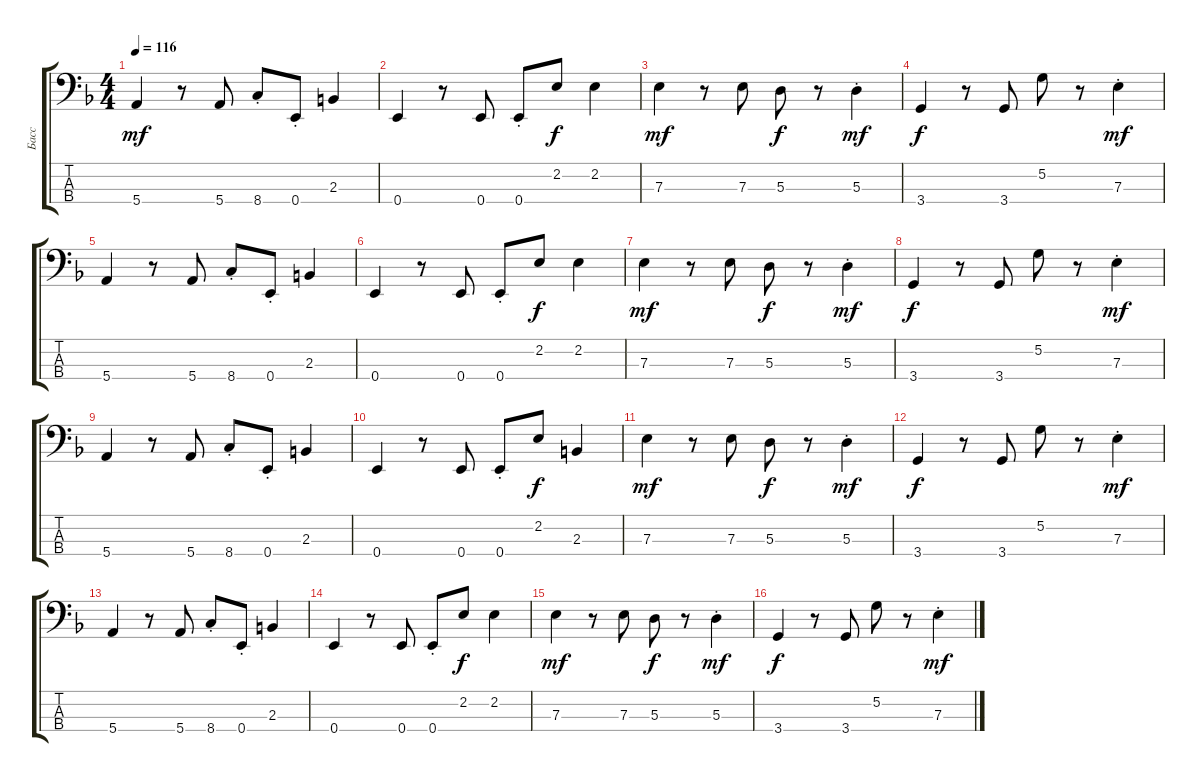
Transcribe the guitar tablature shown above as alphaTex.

\track ("Басс" "Басс") {instrument electricbasspick}
\staff {score tabs}
\tuning (G2 D2 A1 E1) {hide}
\ts (4 4)
\tempo 116
\clef f4
\ks dminor
5.4.4{dy mf} r.8 5.4.8 8.4{st}.8 0.4{st}.8 2.3.4 |
0.4.4 r.8 0.4.8 0.4{st}.8 2.2.8{dy f} 2.2.4 |
7.3.4{dy mf} r.8 7.3.8 5.3.8{dy f} r.8 5.3{st}.4{dy mf} |
3.4.4{dy f} r.8 3.4.8 5.2.8 r.8 7.3{st}.4{dy mf} |
5.4.4 r.8 5.4.8 8.4{st}.8 0.4{st}.8 2.3.4 |
0.4.4 r.8 0.4.8 0.4{st}.8 2.2.8{dy f} 2.2.4 |
7.3.4{dy mf} r.8 7.3.8 5.3.8{dy f} r.8 5.3{st}.4{dy mf} |
3.4.4{dy f} r.8 3.4.8 5.2.8 r.8 7.3{st}.4{dy mf} |
5.4.4 r.8 5.4.8 8.4{st}.8 0.4{st}.8 2.3.4 |
0.4.4 r.8 0.4.8 0.4{st}.8 2.2.8{dy f} 2.3.4 |
7.3.4{dy mf} r.8 7.3.8 5.3.8{dy f} r.8 5.3{st}.4{dy mf} |
3.4.4{dy f} r.8 3.4.8 5.2.8 r.8 7.3{st}.4{dy mf} |
5.4.4 r.8 5.4.8 8.4{st}.8 0.4{st}.8 2.3.4 |
0.4.4 r.8 0.4.8 0.4{st}.8 2.2.8{dy f} 2.2.4 |
7.3.4{dy mf} r.8 7.3.8 5.3.8{dy f} r.8 5.3{st}.4{dy mf} |
3.4.4{dy f} r.8 3.4.8 5.2.8 r.8 7.3{st}.4{dy mf}
